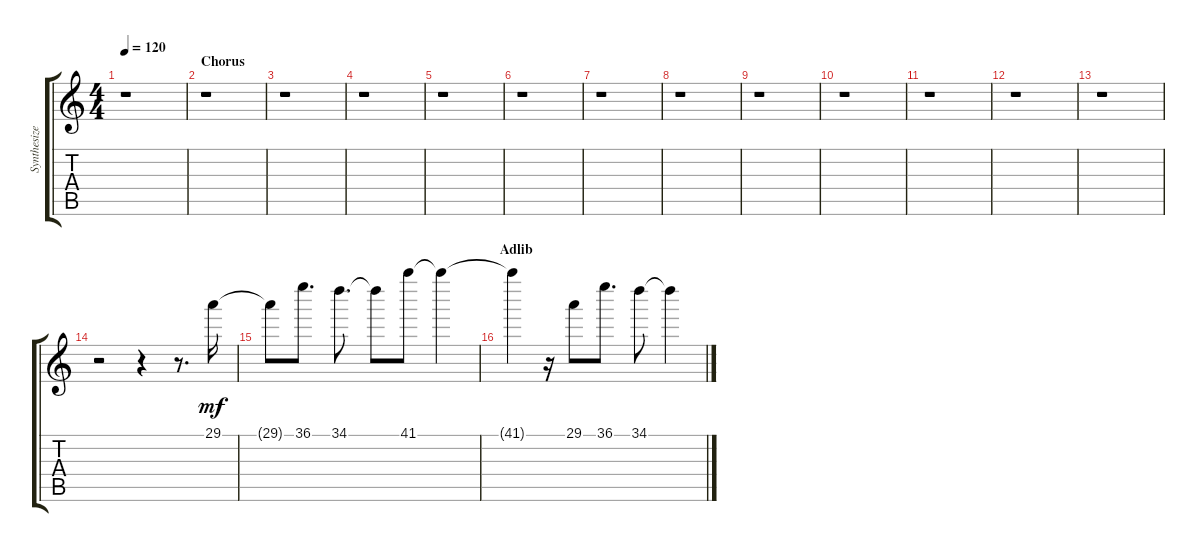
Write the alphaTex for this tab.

\track ("Synthesizer" "Synthesize") {instrument fx3crystal}
\staff {score tabs}
\tuning (E4 B3 G3 D3 A2 E2) {hide}
\ts (4 4)
\tempo 120
\clef g2
\ks aminor
r.1{dy mf} |
\section ("" "Chorus")
r.1 |
r.1 |
r.1 |
r.1 |
r.1 |
r.1 |
r.1 |
r.1 |
r.1 |
r.1 |
r.1 |
r.1 |
r.2 r.4 r.8{d} 29.1.16 |
29.1{t}.8 36.1.8{d} 34.1.8{d} 34.1{t}.8 41.1.8 41.1{t}.4 |
\section ("" "Adlib")
41.1{t}.4 r.16 29.1.8 36.1.8{d} 34.1.8 34.1{t}.4
